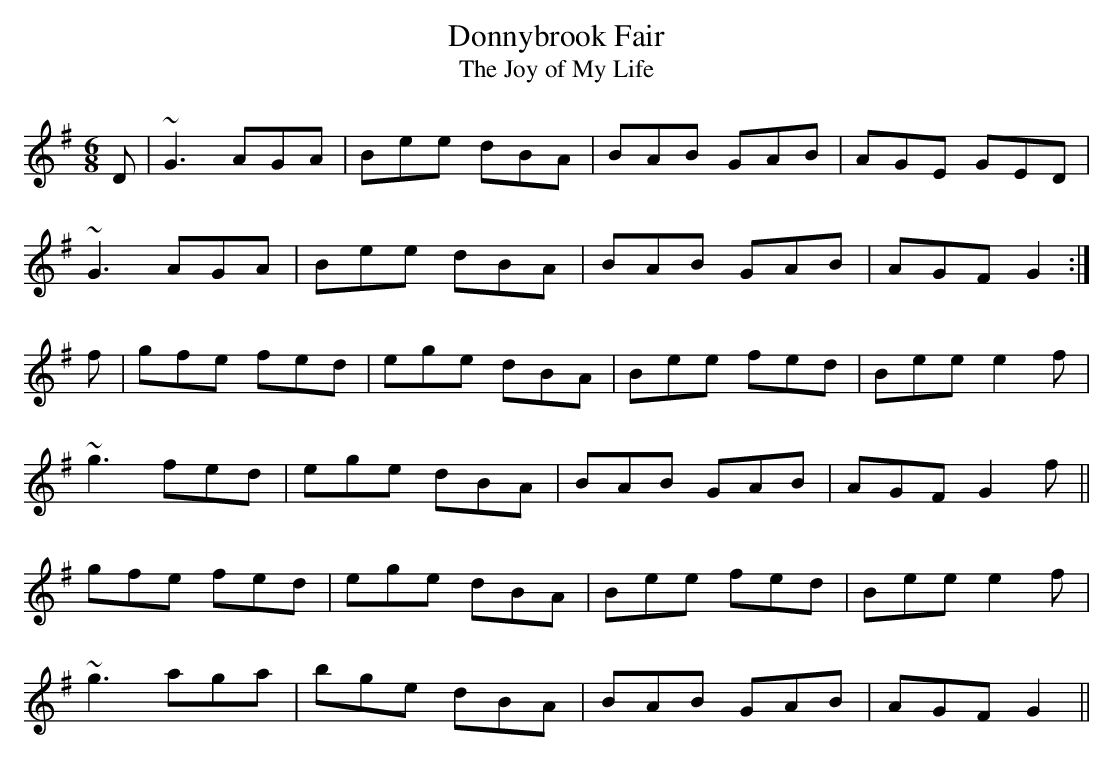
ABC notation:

X:1
T:Donnybrook Fair
T:Joy of My Life, The
M:6/8
L:1/8
K:G
D|~G3 AGA|Bee dBA|BAB GAB|AGE GED|!
~G3 AGA|Bee dBA|BAB GAB|AGF G2:|!
f|gfe fed|ege dBA|Bee fed|Bee e2f|!
~g3 fed|ege dBA|BAB GAB|AGF G2f||!
gfe fed|ege dBA|Bee fed|Bee e2f|!
~g3 aga|bge dBA|BAB GAB|AGF G2||!
